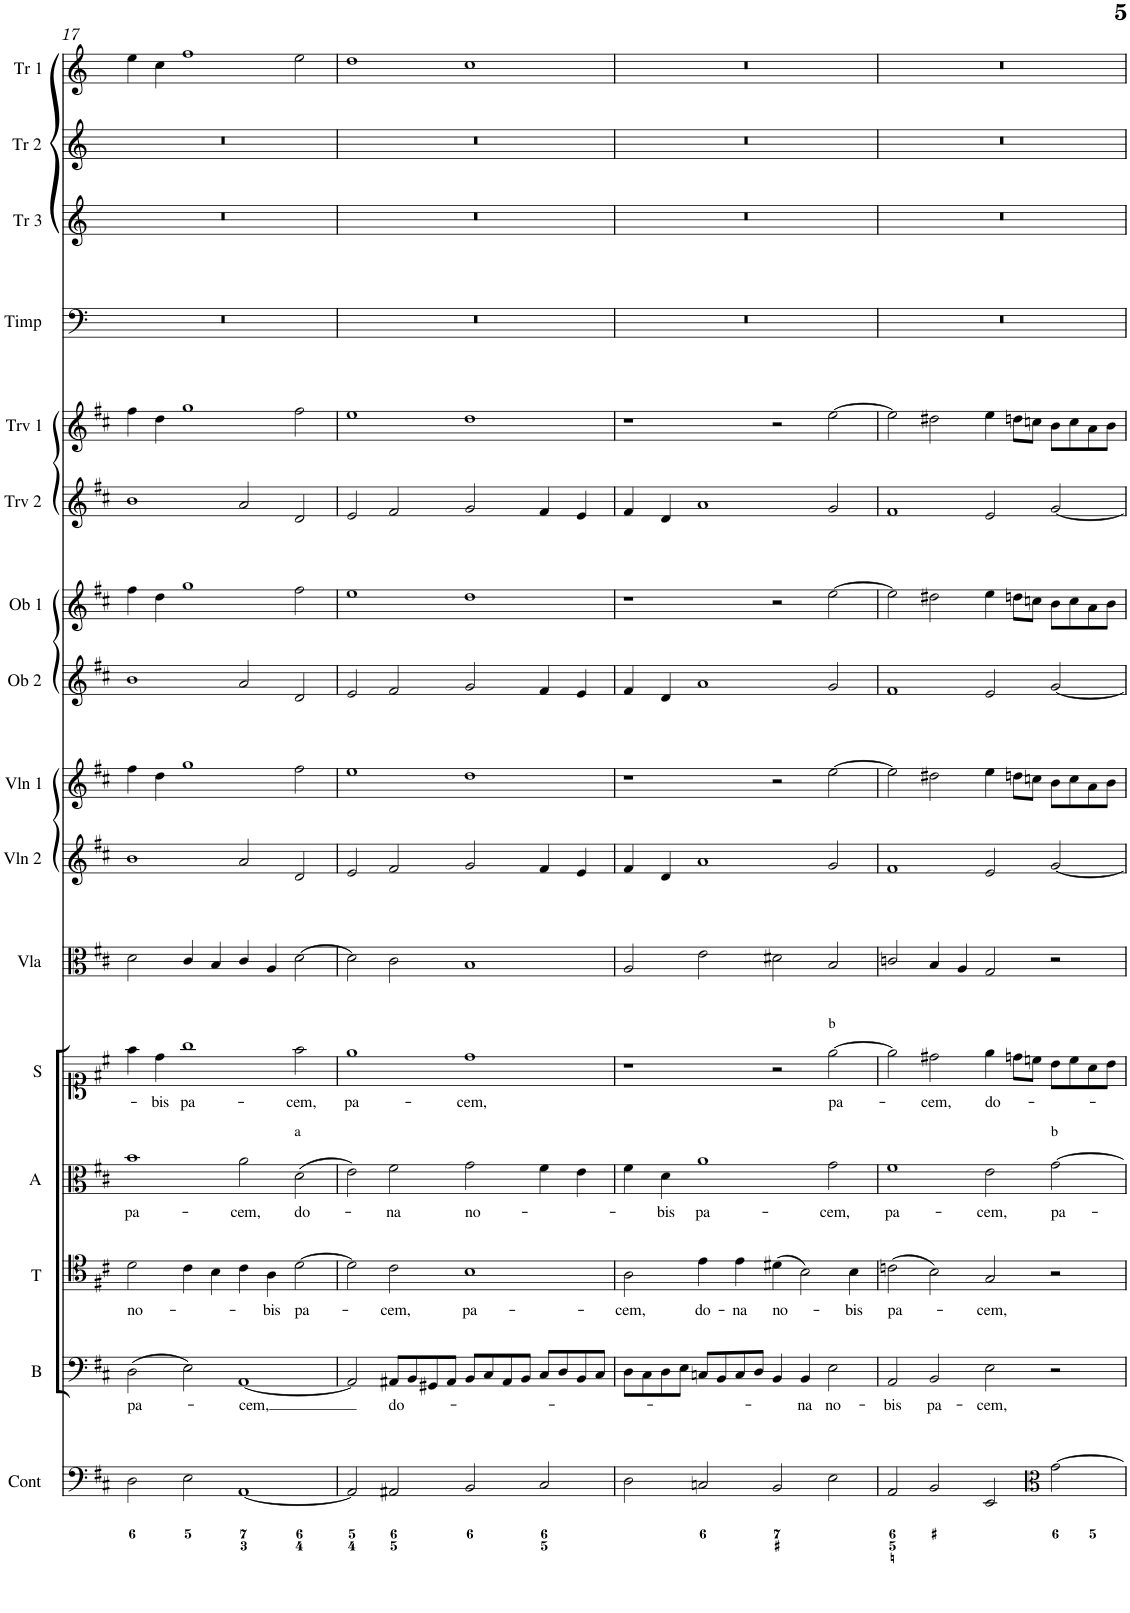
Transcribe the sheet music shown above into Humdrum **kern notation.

**kern	**kern	**text	**kern	**text	**kern	**text	**kern	**text	**kern	**kern	**kern	**kern	**kern	**kern	**kern	**kern	**kern	**kern	**kern
*part16	*part15	*part15	*part14	*part14	*part13	*part13	*part12	*part12	*part11	*part10	*part9	*part8	*part7	*part6	*part5	*part4	*part3	*part2	*part1
*staff16	*staff15	*staff15	*staff14	*staff14	*staff13	*staff13	*staff12	*staff12	*staff11	*staff10	*staff9	*staff8	*staff7	*staff6	*staff5	*staff4	*staff3	*staff2	*staff1
*I"Continuo	*I"Bass	*	*I"Tenor	*	*I"Alto	*	*I"Soprano	*	*I"Viola	*I"Violin 2	*I"Violin 1	*I"Oboe 2	*I"Oboe 1	*I"Traverso 2	*I"Traverso 1	*I"Timpani	*I"Tromba 3	*I"Tromba 2	*I"Tromba 1
*I'Cont	*I'B	*	*I'T	*	*I'A	*	*I'S	*	*I'Vla	*I'Vln 2	*I'Vln 1	*I'Ob 2	*I'Ob 1	*I'Trv 2	*I'Trv 1	*I'Timp	*I'Tr 3	*I'Tr 2	*I'Tr 1
!!LO:PB:g=z
*clefF4	*clefF4	*	*clefC4	*	*clefC3	*	*clefC1	*	*clefC3	*clefG2	*clefG2	*clefG2	*clefG2	*clefG2	*clefG2	*clefF4	*clefG2	*clefG2	*clefG2
*	*	*	*	*	*	*	*	*	*	*	*	*	*	*	*	*Trd-1c-2	*Trd-1c-2	*Trd-1c-2	*Trd-1c-2
*k[f#c#]	*k[f#c#]	*	*k[f#c#]	*	*k[f#c#]	*	*k[f#c#]	*	*k[f#c#]	*k[f#c#]	*k[f#c#]	*k[f#c#]	*k[f#c#]	*k[f#c#]	*k[f#c#]	*k[]	*k[]	*k[]	*k[]
*M4/2	*M4/2	*	*M4/2	*	*M4/2	*	*M4/2	*	*M4/2	*M4/2	*M4/2	*M4/2	*M4/2	*M4/2	*M4/2	*M4/2	*M4/2	*M4/2	*M4/2
*met(c|)	*met(c|)	*	*met(c|)	*	*met(c|)	*	*met(c|)	*	*met(c|)	*met(c|)	*met(c|)	*met(c|)	*met(c|)	*met(c|)	*met(c|)	*met(c|)	*met(c|)	*met(c|)	*met(c|)
=17	=17	=17	=17	=17	=17	=17	=17	=17	=17	=17	=17	=17	=17	=17	=17	=17	=17	=17	=17
!	!	!LO:LY:b	!	!LO:LY:b	!	!LO:LY:b	!	!	!	!	!	!	!	!	!	!	!	!	!
2D\	(2D\	pa-	2d\	no-	1b	pa-	4ff#\	.	2d\	1b	4ff#\	1b	4ff#\	1b	4ff#\	0r	0r	0r	4ee\
!	!	!	!	!	!	!	!	!LO:LY:b	!	!	!	!	!	!	!	!	!	!	!
.	.	.	.	.	.	.	4dd\	-bis	.	.	4dd\	.	4dd\	.	4dd\	.	.	.	4cc\
!	!	!	!	!	!	!	!	!LO:LY:b	!	!	!	!	!	!	!	!	!	!	!
2E\	2E\)	.	4c#\	.	.	.	1gg	pa-	4c#/	.	1gg	.	1gg	.	1gg	.	.	.	1ff
.	.	.	4B\	.	.	.	.	.	4B/	.	.	.	.	.	.	.	.	.	.
!	!	!LO:LY:b	!	!	!	!LO:LY:b	!	!	!	!	!	!	!	!	!	!	!	!	!
[1AA	[1AA	-cem,	4c#\	.	2a\	-cem,	.	.	4c#/	2a/	.	2a/	.	2a/	.	.	.	.	.
!	!	!	!	!LO:LY:b	!	!	!	!	!	!	!	!	!	!	!	!	!	!	!
.	.	.	4A\	-bis	.	.	.	.	4A/	.	.	.	.	.	.	.	.	.	.
!	!	!	!	!	!LO:TX:a:t=a	!	!	!	!	!	!	!	!	!	!	!	!	!	!
!	!	!	!	!LO:LY:b	!	!LO:LY:b	!	!LO:LY:b	!	!	!	!	!	!	!	!	!	!	!
.	.	.	[2d\	pa-	(2d\	do-	2ff#\	-cem,	[2d\	2d/	2ff#\	2d/	2ff#\	2d/	2ff#\	.	.	.	2ee\
=18	=18	=18	=18	=18	=18	=18	=18	=18	=18	=18	=18	=18	=18	=18	=18	=18	=18	=18	=18
!	!	!	!	!	!	!	!	!LO:LY:b	!	!	!	!	!	!	!	!	!	!	!
2AA/]	2AA/]	.	2d\]	.	2e\)	.	1ee	pa-	2d\]	2e/	1ee	2e/	1ee	2e/	1ee	0r	0r	0r	1dd
!	!	!LO:LY:b	!	!LO:LY:b	!	!LO:LY:b	!	!	!	!	!	!	!	!	!	!	!	!	!
2AA#X/	8AA#X/L	do-	2c#\	-cem,	2f#\	-na	.	.	2c#\	2f#/	.	2f#/	.	2f#/	.	.	.	.	.
.	8BB/	.	.	.	.	.	.	.	.	.	.	.	.	.	.	.	.	.	.
.	8GG#X/	.	.	.	.	.	.	.	.	.	.	.	.	.	.	.	.	.	.
.	8AA#/J	.	.	.	.	.	.	.	.	.	.	.	.	.	.	.	.	.	.
!	!	!	!	!LO:LY:b	!	!LO:LY:b	!	!LO:LY:b	!	!	!	!	!	!	!	!	!	!	!
2BB/	8BB/L	.	1B	pa-	2g\	no-	1dd	-cem,	1B	2g/	1dd	2g/	1dd	2g/	1dd	.	.	.	1cc
.	8C#/	.	.	.	.	.	.	.	.	.	.	.	.	.	.	.	.	.	.
.	8AA#/	.	.	.	.	.	.	.	.	.	.	.	.	.	.	.	.	.	.
.	8BB/J	.	.	.	.	.	.	.	.	.	.	.	.	.	.	.	.	.	.
2C#/	8C#/L	.	.	.	4f#\	.	.	.	.	4f#/	.	4f#/	.	4f#/	.	.	.	.	.
.	8D/	.	.	.	.	.	.	.	.	.	.	.	.	.	.	.	.	.	.
.	8BB/	.	.	.	4e\	.	.	.	.	4e/	.	4e/	.	4e/	.	.	.	.	.
.	8C#/J	.	.	.	.	.	.	.	.	.	.	.	.	.	.	.	.	.	.
=19	=19	=19	=19	=19	=19	=19	=19	=19	=19	=19	=19	=19	=19	=19	=19	=19	=19	=19	=19
!	!	!	!	!LO:LY:b	!	!	!	!	!	!	!	!	!	!	!	!	!	!	!
2D\	8D\L	.	2A\	-cem,	4f#\	.	1r	.	2A/	4f#/	1r	4f#/	1r	4f#/	1r	0r	0r	0r	0r
.	8C#\	.	.	.	.	.	.	.	.	.	.	.	.	.	.	.	.	.	.
!	!	!	!	!	!	!LO:LY:b	!	!	!	!	!	!	!	!	!	!	!	!	!
.	8D\	.	.	.	4d\	-bis	.	.	.	4d/	.	4d/	.	4d/	.	.	.	.	.
.	8E\J	.	.	.	.	.	.	.	.	.	.	.	.	.	.	.	.	.	.
!	!	!	!	!LO:LY:b	!	!LO:LY:b	!	!	!	!	!	!	!	!	!	!	!	!	!
2Cn/	8Cn/L	.	4e\	do-	1a	pa-	.	.	2e\	1a	.	1a	.	1a	.	.	.	.	.
.	8BB/	.	.	.	.	.	.	.	.	.	.	.	.	.	.	.	.	.	.
!	!	!	!	!LO:LY:b	!	!	!	!	!	!	!	!	!	!	!	!	!	!	!
.	8C/	.	4e\	-na	.	.	.	.	.	.	.	.	.	.	.	.	.	.	.
.	8D/J	.	.	.	.	.	.	.	.	.	.	.	.	.	.	.	.	.	.
!	!	!	!	!LO:LY:b	!	!	!	!	!	!	!	!	!	!	!	!	!	!	!
2BB/	4BB/	.	(4d#X\	no-	.	.	2r	.	2d#X\	.	2r	.	2r	.	2r	.	.	.	.
!	!	!LO:LY:b	!	!	!	!	!	!	!	!	!	!	!	!	!	!	!	!	!
.	4BB/	-na	2B\)	.	.	.	.	.	.	.	.	.	.	.	.	.	.	.	.
!	!	!	!	!	!	!	!LO:TX:a:t=b	!	!	!	!	!	!	!	!	!	!	!	!
!	!	!LO:LY:b	!	!	!	!LO:LY:b	!	!LO:LY:b	!	!	!	!	!	!	!	!	!	!	!
2E\	2E\	no-	.	.	2g\	-cem,	[2ee\	pa-	2B/	2g/	[2ee\	2g/	[2ee\	2g/	[2ee\	.	.	.	.
!	!	!	!	!LO:LY:b	!	!	!	!	!	!	!	!	!	!	!	!	!	!	!
.	.	.	4B\	-bis	.	.	.	.	.	.	.	.	.	.	.	.	.	.	.
=20	=20	=20	=20	=20	=20	=20	=20	=20	=20	=20	=20	=20	=20	=20	=20	=20	=20	=20	=20
!	!	!LO:LY:b	!	!LO:LY:b	!	!LO:LY:b	!	!	!	!	!	!	!	!	!	!	!	!	!
2AA/	2AA/	-bis	(2cn\	pa-	1f#	pa-	2ee\]	.	2cn/	1f#	2ee\]	1f#	2ee\]	1f#	2ee\]	0r	0r	0r	0r
!	!	!LO:LY:b	!	!	!	!	!	!LO:LY:b	!	!	!	!	!	!	!	!	!	!	!
2BB/	2BB/	pa-	2B\)	.	.	.	2dd#X\	-cem,	4B/	.	2dd#X\	.	2dd#X\	.	2dd#X\	.	.	.	.
.	.	.	.	.	.	.	.	.	4A/	.	.	.	.	.	.	.	.	.	.
!	!	!LO:LY:b	!	!LO:LY:b	!	!LO:LY:b	!	!LO:LY:b	!	!	!	!	!	!	!	!	!	!	!
2EE/	2E\	-cem,	2G/	-cem,	2e\	-cem,	4ee\	do-	2G/	2e/	4ee\	2e/	4ee\	2e/	4ee\	.	.	.	.
.	.	.	.	.	.	.	8ddn\L	.	.	.	8ddn\L	.	8ddn\L	.	8ddn\L	.	.	.	.
.	.	.	.	.	.	.	8ccn\J	.	.	.	8ccn\J	.	8ccn\J	.	8ccn\J	.	.	.	.
*clefC3	*	*	*	*	*	*	*	*	*	*	*	*	*	*	*	*	*	*	*
!	!	!	!	!	!LO:TX:a:t=b	!	!	!	!	!	!	!	!	!	!	!	!	!	!
!	!	!	!	!	!	!LO:LY:b	!	!	!	!	!	!	!	!	!	!	!	!	!
[2g\	2r	.	2r	.	[2g\	pa-	8b\L	.	2r	[2g/	8b\L	[2g/	8b\L	[2g/	8b\L	.	.	.	.
.	.	.	.	.	.	.	8cc\	.	.	.	8cc\	.	8cc\	.	8cc\	.	.	.	.
.	.	.	.	.	.	.	8a\	.	.	.	8a\	.	8a\	.	8a\	.	.	.	.
.	.	.	.	.	.	.	8b\J	.	.	.	8b\J	.	8b\J	.	8b\J	.	.	.	.
=	=	=	=	=	=	=	=	=	=	=	=	=	=	=	=	=	=	=	=
*-	*-	*-	*-	*-	*-	*-	*-	*-	*-	*-	*-	*-	*-	*-	*-	*-	*-	*-	*-
